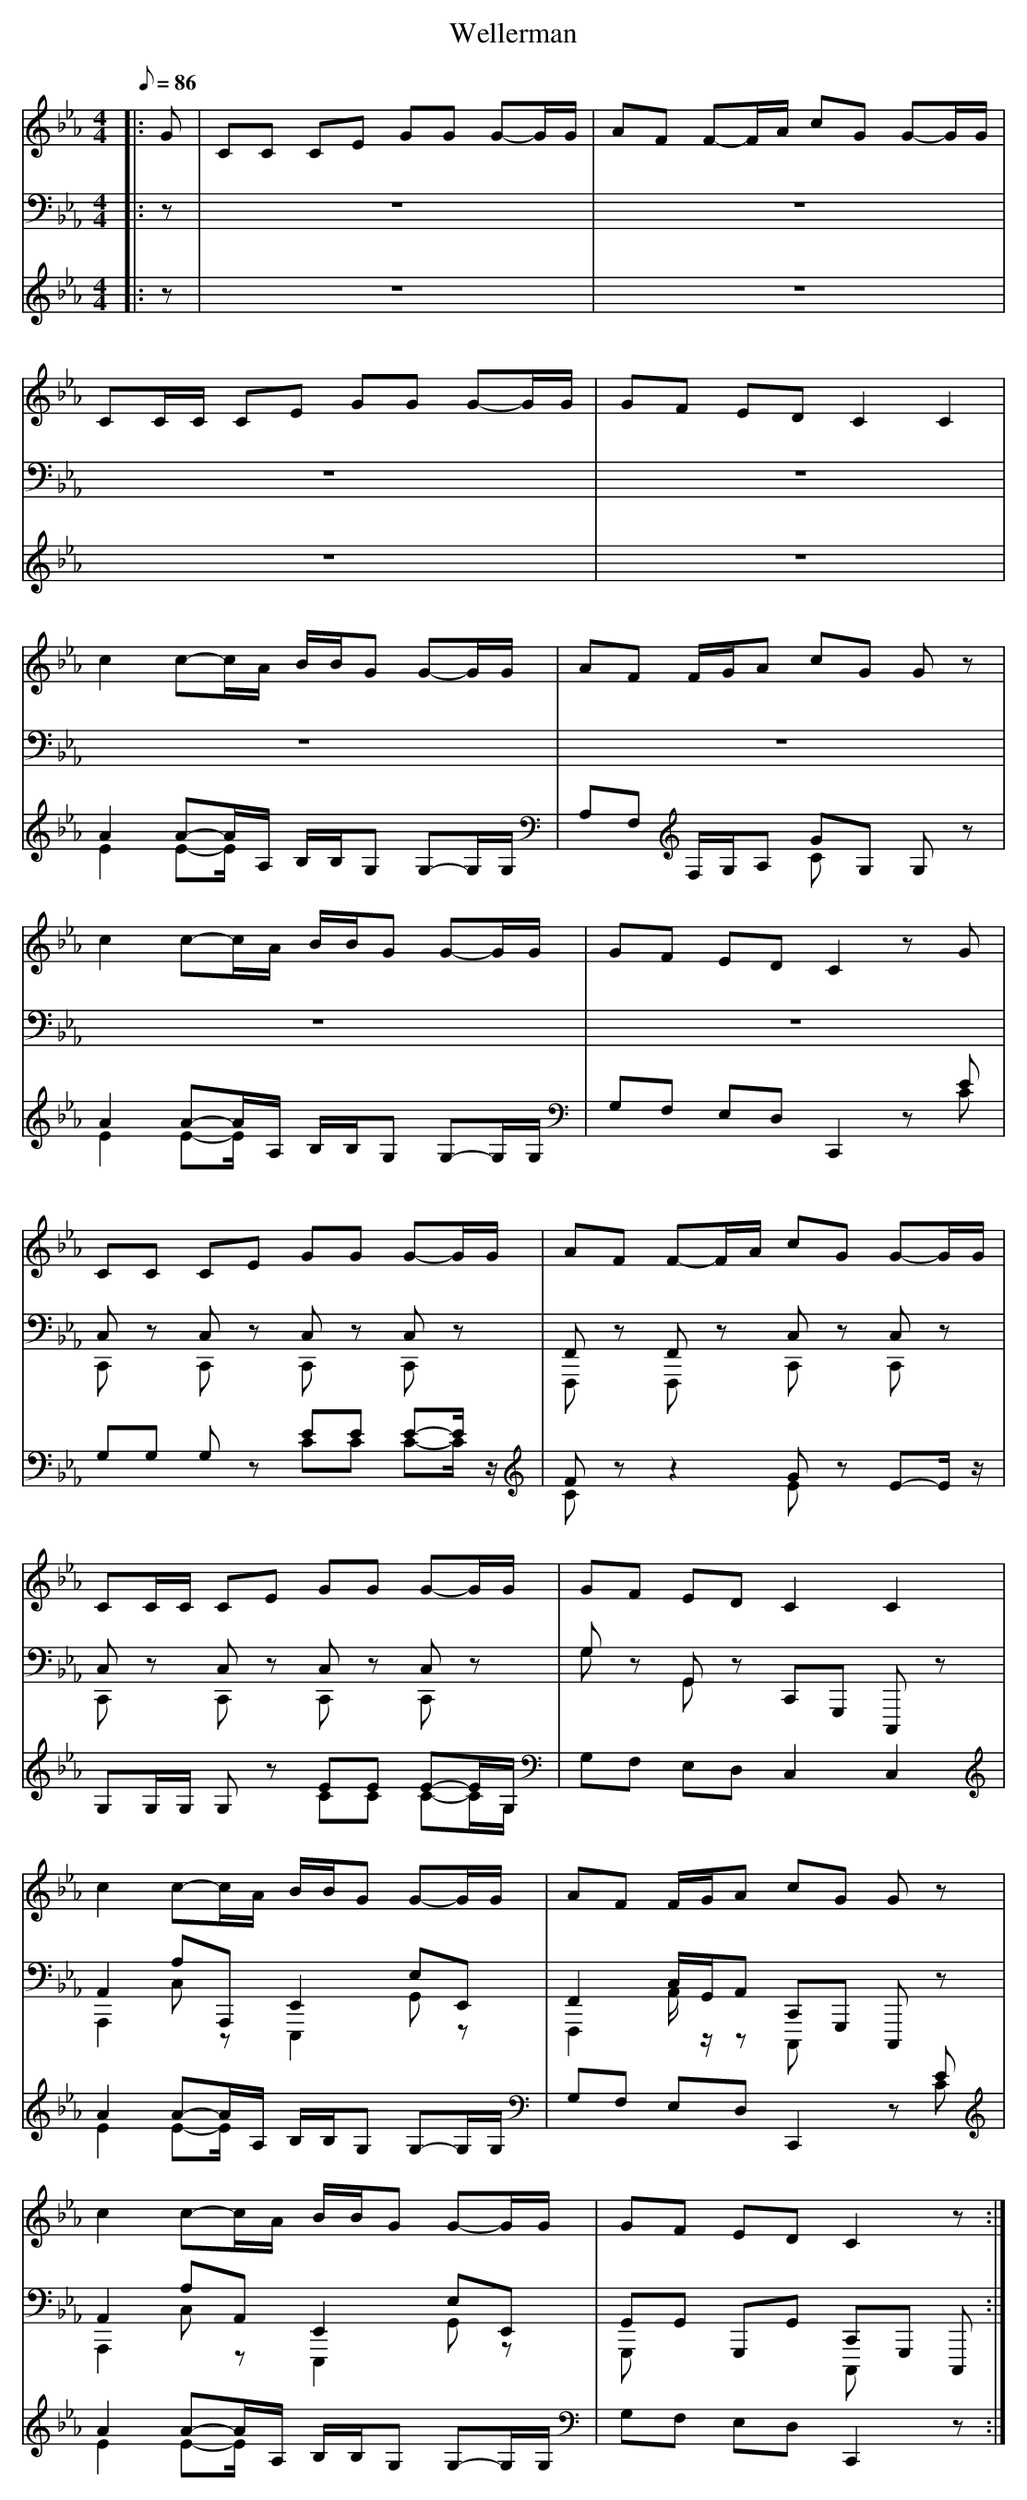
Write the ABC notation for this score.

X:1
T:Wellerman
M:4/4
L:1/8
Q:86
K:Cm
V:1
|:G|CC CE GG G-G/2G/2|AF F-F/2A/2 cG G-G/2G/2|
V:2
|:z|z8|z8|
V:3
|:z|z8|z8|
V:1
CC/2C/2 CE GG G-G/2G/2|GF ED C2 C2|
V:2
z8|z8|
V:3
z8|z8|
V:1
c2 c-c/2A/2 B/2B/2G G-G/2G/2|AF F/2G/2A cG Gz|
V:2
z8|z8|
V:3
A2 A-A/2A,/2 B,/2B,/2G, G,-G,/2G,/2 & E2 E-E/2x/2 x4|A,F, F,/2G,/2A, GG, G,z & x4 Cx x2|
V:1
c2 c-c/2A/2 B/2B/2G G-G/2G/2|GF ED C2 zG|
V:2
z8|z8|
V:3
A2 A-A/2A,/2 B,/2B,/2G, G,-G,/2G,/2 & E2 E-E/2x/2 x4|G,F, E,D, C,,2 zE & x7 C|
V:1
CC CE GG G-G/2G/2|AF F-F/2A/2 cG G-G/2G/2|
V:2
C,z C,z C,z C,z & C,,z C,,z C,,z C,,z|F,,z F,,z C,z C,z & F,,,z F,,,z C,,z C,,z|
V:3
G,G, G,z EE E-E/2z/2 & x4 CC C-C/2z/2|Fz z2 Gz E-E/2z/2 & Cx x2 Ex x2|
V:1
CC/2C/2 CE GG G-G/2G/2|GF ED C2 C2|
V:2
C,z C,z C,z C,z & C,,z C,,z C,,z C,,z|G,z G,,z C,,G,,, C,,,z & G,z G,,x x4|
V:3
G,G,/2G,/2 G,z EE E-E/2G,/2 & x4 CC C-C/2G,/2|G,F, E,D, C,2 C,2|
V:1
c2 c-c/2A/2 B/2B/2G G-G/2G/2|AF F/2G/2A cG Gz|
V:2
A,,2 A,A,,, E,,2 E,E,, & A,,,2 C,z E,,,2 G,,z|F,,2 C,/2G,,/2A,, C,,G,,, C,,,z & F,,,2 A,,/2z/2z C,,,x x2|
V:3
A2 A-A/2A,/2 B,/2B,/2G, G,-G,/2G,/2 & E2 E-E/2x/2 x4|G,F, E,D, C,,2 zE & x7 C|
V:1
c2 c-c/2A/2 B/2B/2G G-G/2G/2|GF ED C2 z:|
V:2
A,,2 A,A,, E,,2 E,E,, & A,,,2 C,z E,,,2 G,,z|G,,G,, G,,,G,, C,,G,,, C,,, & G,,,x x2 C,,,x x:|
V:3
A2 A-A/2A,/2 B,/2B,/2G, G,-G,/2G,/2 & E2 E-E/2x/2 x4|G,F, E,D, C,,2 z:|
